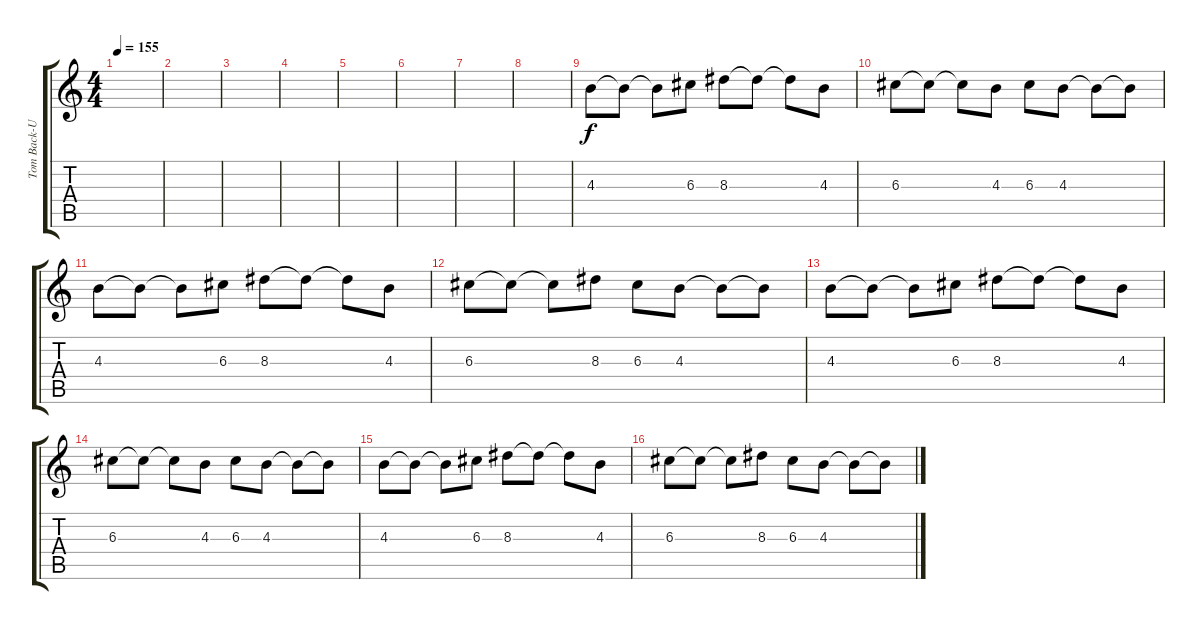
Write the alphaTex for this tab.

\track ("Tom Back-Up Vocals" "Tom Back-U") {instrument overdrivenguitar}
\staff {score tabs}
\tuning (E4 B3 G3 D3 A2 E2) {hide}
\ts (4 4)
\tempo 155
\clef g2
\ks c
|
|
|
|
|
|
|
|
4.3.8 4.3{t}.8 4.3{t}.8 6.3.8 8.3.8 8.3{t}.8 8.3{t}.8 4.3.8 |
6.3.8 6.3{t}.8 6.3{t}.8 4.3.8 6.3.8 4.3.8 4.3{t}.8 4.3{t}.8 |
4.3.8 4.3{t}.8 4.3{t}.8 6.3.8 8.3.8 8.3{t}.8 8.3{t}.8 4.3.8 |
6.3.8 6.3{t}.8 6.3{t}.8 8.3.8 6.3.8 4.3.8 4.3{t}.8 4.3{t}.8 |
4.3.8 4.3{t}.8 4.3{t}.8 6.3.8 8.3.8 8.3{t}.8 8.3{t}.8 4.3.8 |
6.3.8 6.3{t}.8 6.3{t}.8 4.3.8 6.3.8 4.3.8 4.3{t}.8 4.3{t}.8 |
4.3.8 4.3{t}.8 4.3{t}.8 6.3.8 8.3.8 8.3{t}.8 8.3{t}.8 4.3.8 |
6.3.8 6.3{t}.8 6.3{t}.8 8.3.8 6.3.8 4.3.8 4.3{t}.8 4.3{t}.8
